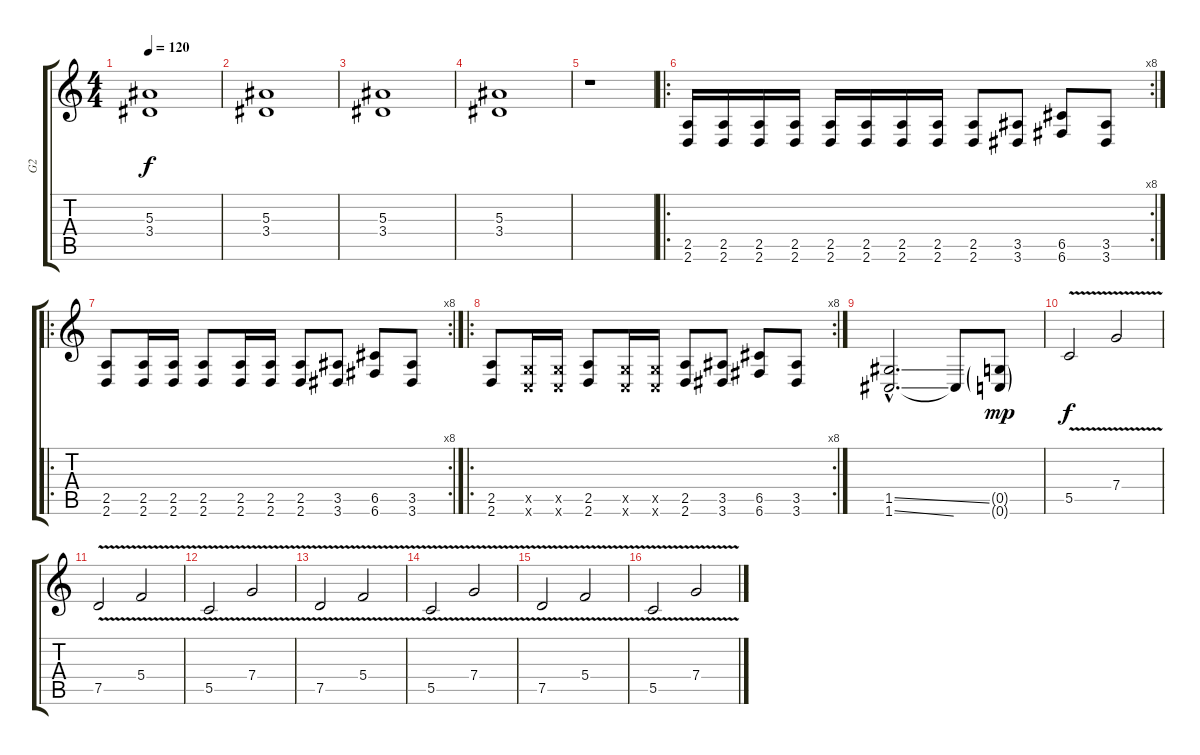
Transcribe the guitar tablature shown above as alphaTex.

\track ("G2" "G2") {instrument overdrivenguitar}
\staff {score tabs}
\tuning (D4 A3 F3 C3 G2 C2) {hide}
\ts (4 4)
\tempo 120
\clef g2
\ks c
(5.3 3.4).1{dy f} |
(5.3 3.4).1 |
(5.3 3.4).1 |
(5.3 3.4).1 |
r.1 |
\ro
\rc 8
(2.5 2.6).16 (2.5 2.6).16 (2.5 2.6).16 (2.5 2.6).16 (2.5 2.6).16 (2.5 2.6).16 (2.5 2.6).16 (2.5 2.6).16 (2.5 2.6).8 (3.5 3.6).8 (6.5 6.6).8 (3.5 3.6).8 |
\ro
\rc 8
(2.5 2.6).8 (2.5 2.6).16 (2.5 2.6).16 (2.5 2.6).8 (2.5 2.6).16 (2.5 2.6).16 (2.5 2.6).8 (3.5 3.6).8 (6.5 6.6).8 (3.5 3.6).8 |
\ro
\rc 8
(2.5 2.6).8 (0.5{x} 0.6{x}).16 (0.5{x} 0.6{x}).16 (2.5 2.6).8 (0.5{x} 0.6{x}).16 (0.5{x} 0.6{x}).16 (2.5 2.6).8 (3.5 3.6).8 (6.5 6.6).8 (3.5 3.6).8 |
(1.5{ss hac} 1.6{ss hac}).2{d} 1.6{t}.8 (0.5{g} 0.6{g}).8{dy mp} |
5.5{v}.2{dy f} 7.4{v}.2 |
7.5{v}.2 5.4{v}.2 |
5.5{v}.2 7.4{v}.2 |
7.5{v}.2 5.4{v}.2 |
5.5{v}.2 7.4{v}.2 |
7.5{v}.2 5.4{v}.2 |
5.5{v}.2 7.4{v}.2
